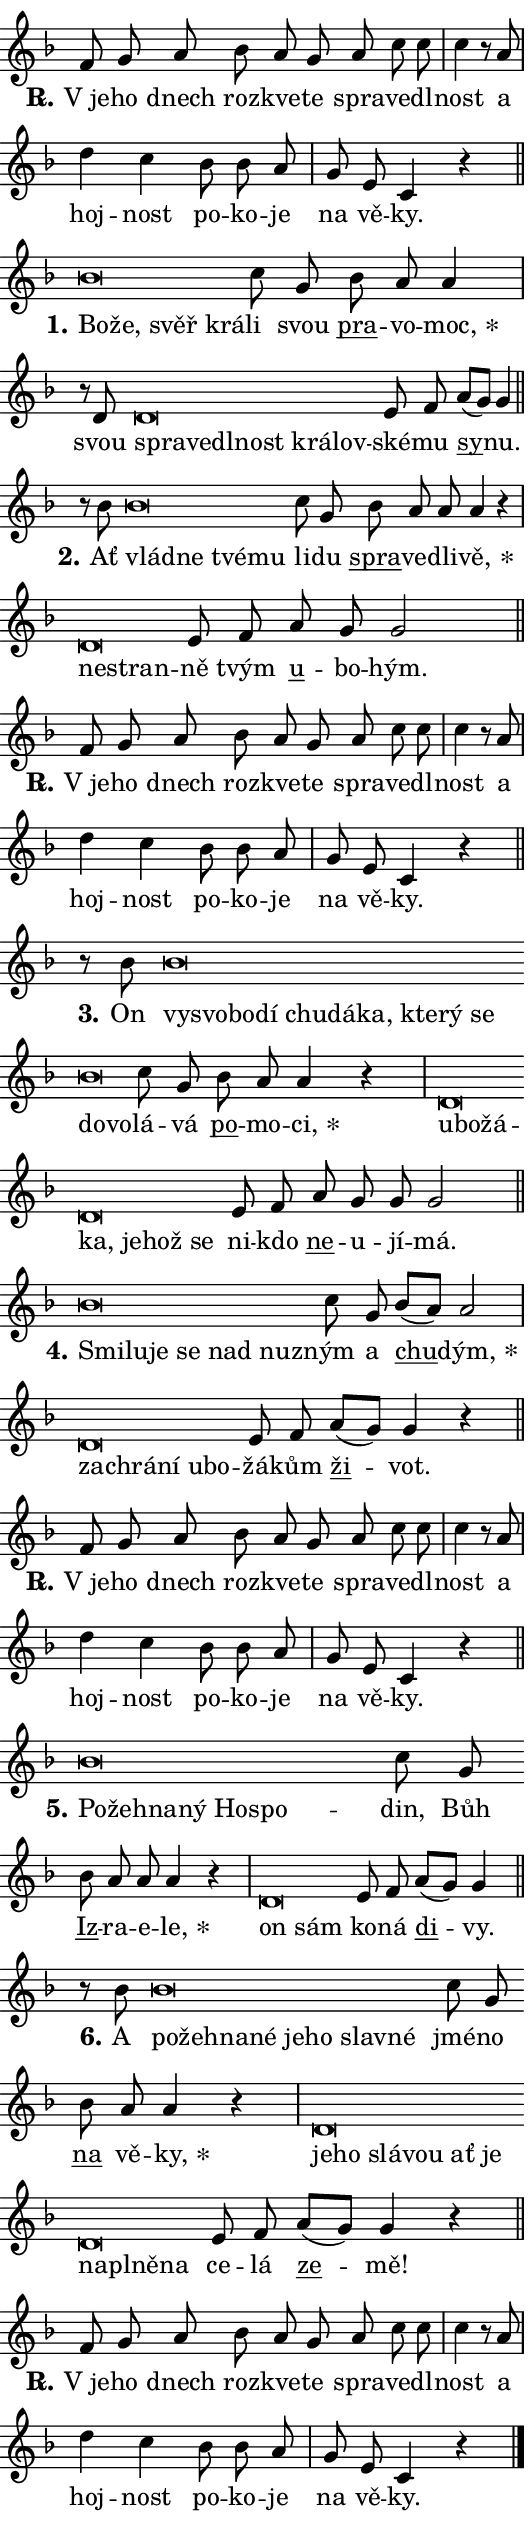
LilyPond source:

\version "2.24.0"
\header { tagline = "" }
\paper {
  indent = 0\cm
  top-margin = 0\cm
  right-margin = 0.13\cm % to fit lyric hyphens
  bottom-margin = 0\cm
  left-margin = 0\cm
  paper-width = 9\cm
  page-breaking = #ly:one-page-breaking
  system-system-spacing.basic-distance = #11
  score-system-spacing.basic-distance = #11
  ragged-last = ##f
}


%% Author: Thomas Morley
%% https://lists.gnu.org/archive/html/lilypond-user/2020-05/msg00002.html
#(define (line-position grob)
"Returns position of @var[grob} in current system:
   @code{'start}, if at first time-step
   @code{'end}, if at last time-step
   @code{'middle} otherwise
"
  (let* ((col (ly:item-get-column grob))
         (ln (ly:grob-object col 'left-neighbor))
         (rn (ly:grob-object col 'right-neighbor))
         (col-to-check-left (if (ly:grob? ln) ln col))
         (col-to-check-right (if (ly:grob? rn) rn col))
         (break-dir-left
           (and
             (ly:grob-property col-to-check-left 'non-musical #f)
             (ly:item-break-dir col-to-check-left)))
         (break-dir-right
           (and
             (ly:grob-property col-to-check-right 'non-musical #f)
             (ly:item-break-dir col-to-check-right))))
        (cond ((eqv? 1 break-dir-left) 'start)
              ((eqv? -1 break-dir-right) 'end)
              (else 'middle))))

#(define (tranparent-at-line-position vctor)
  (lambda (grob)
  "Relying on @code{line-position} select the relevant enry from @var{vctor}.
Used to determine transparency,"
    (case (line-position grob)
      ((end) (not (vector-ref vctor 0)))
      ((middle) (not (vector-ref vctor 1)))
      ((start) (not (vector-ref vctor 2))))))

noteHeadBreakVisibility =
#(define-music-function (break-visibility)(vector?)
"Makes @code{NoteHead}s transparent relying on @var{break-visibility}"
#{
  \override NoteHead.transparent =
    #(tranparent-at-line-position break-visibility)
#})

#(define delete-ledgers-for-transparent-note-heads
  (lambda (grob)
    "Reads whether a @code{NoteHead} is transparent.
If so this @code{NoteHead} is removed from @code{'note-heads} from
@var{grob}, which is supposed to be @code{LedgerLineSpanner}.
As a result ledgers are not printed for this @code{NoteHead}"
    (let* ((nhds-array (ly:grob-object grob 'note-heads))
           (nhds-list
             (if (ly:grob-array? nhds-array)
                 (ly:grob-array->list nhds-array)
                 '()))
           ;; Relies on the transparent-property being done before
           ;; Staff.LedgerLineSpanner.after-line-breaking is executed.
           ;; This is fragile ...
           (to-keep
             (remove
               (lambda (nhd)
                 (ly:grob-property nhd 'transparent #f))
               nhds-list)))
      ;; TODO find a better method to iterate over grob-arrays, similiar
      ;; to filter/remove etc for lists
      ;; For now rebuilt from scratch
      (set! (ly:grob-object grob 'note-heads)  '())
      (for-each
        (lambda (nhd)
          (ly:pointer-group-interface::add-grob grob 'note-heads nhd))
        to-keep))))

squashNotes = {
  \override NoteHead.X-extent = #'(-0.2 . 0.2)
  \override NoteHead.Y-extent = #'(-0.75 . 0)
  \override NoteHead.stencil =
    #(lambda (grob)
       (let ((pos (ly:grob-property grob 'staff-position)))
         (begin
           (if (< pos -7) (display "ERROR: Lower brevis then expected\n") (display ""))
           (if (<= pos -6) ly:text-interface::print ly:note-head::print))))
}
unSquashNotes = {
  \revert NoteHead.X-extent
  \revert NoteHead.Y-extent
  \revert NoteHead.stencil
}

hideNotes = \noteHeadBreakVisibility #begin-of-line-visible
unHideNotes = \noteHeadBreakVisibility #all-visible

% work-around for resetting accidentals
% https://lilypond.org/doc/v2.23/Documentation/notation/displaying-rhythms#unmetered-music
cadenzaMeasure = {
  \cadenzaOff
  \partial 1024 s1024
  \cadenzaOn
}

#(define-markup-command (accent layout props text) (markup?)
  "Underline accented syllable"
  (interpret-markup layout props
    #{\markup \override #'(offset . 4.3) \underline { #text }#}))

responsum = \markup \concat {
  "R" \hspace #-1.05 \path #0.1 #'((moveto 0 0.07) (lineto 0.9 0.8)) \hspace #0.05 "."
}

spaceSize = #0.6828661417322834 % exact space size for TeX Gyre Schola

\layout {
  \context {
    \Staff
    \remove "Time_signature_engraver"
    \override LedgerLineSpanner.after-line-breaking = #delete-ledgers-for-transparent-note-heads
  }
  \context {
    \Lyrics {
      \override LyricSpace.minimum-distance = \spaceSize
      \override LyricText.font-name = #"TeX Gyre Schola"
      \override LyricText.font-size = 1
      \override StanzaNumber.font-name = #"TeX Gyre Schola Bold"
      \override StanzaNumber.font-size = 1
    }
  }
  \context {
    \Score 
    \override NoteHead.text =
      #(lambda (grob) 
        (let ((pos (ly:grob-property grob 'staff-position)))
          #{\markup {
            \combine
              \halign #-0.55 \raise #(if (= pos -6) 0 0.5) \override #'(thickness . 2) \draw-line #'(3.2 . 0)
              \musicglyph "noteheads.sM1"
          }#}))
  }
}

% magnetic-lyrics.ily
%
%   written by
%     Jean Abou Samra <jean@abou-samra.fr>
%     Werner Lemberg <wl@gnu.org>
%
%   adapted by
%     Jiri Hon <jiri.hon@gmail.com>
%
% Version 2022-Apr-15

% https://www.mail-archive.com/lilypond-user@gnu.org/msg149350.html

#(define (Left_hyphen_pointer_engraver context)
   "Collect syllable-hyphen-syllable occurrences in lyrics and store
them in properties.  This engraver only looks to the left.  For
example, if the lyrics input is @code{foo -- bar}, it does the
following.

@itemize @bullet
@item
Set the @code{text} property of the @code{LyricHyphen} grob between
@q{foo} and @q{bar} to @code{foo}.

@item
Set the @code{left-hyphen} property of the @code{LyricText} grob with
text @q{foo} to the @code{LyricHyphen} grob between @q{foo} and
@q{bar}.
@end itemize

Use this auxiliary engraver in combination with the
@code{lyric-@/text::@/apply-@/magnetic-@/offset!} hook."
   (let ((hyphen #f)
         (text #f))
     (make-engraver
      (acknowledgers
       ((lyric-syllable-interface engraver grob source-engraver)
        (set! text grob)))
      (end-acknowledgers
       ((lyric-hyphen-interface engraver grob source-engraver)
        ;(when (not (grob::has-interface grob 'lyric-space-interface))
          (set! hyphen grob)));)
      ((stop-translation-timestep engraver)
       (when (and text hyphen)
         (ly:grob-set-object! text 'left-hyphen hyphen))
       (set! text #f)
       (set! hyphen #f)))))

#(define (lyric-text::apply-magnetic-offset! grob)
   "If the space between two syllables is less than the value in
property @code{LyricText@/.details@/.squash-threshold}, move the right
syllable to the left so that it gets concatenated with the left
syllable.

Use this function as a hook for
@code{LyricText@/.after-@/line-@/breaking} if the
@code{Left_@/hyphen_@/pointer_@/engraver} is active."
   (let ((hyphen (ly:grob-object grob 'left-hyphen #f)))
     (when hyphen
       (let ((left-text (ly:spanner-bound hyphen LEFT)))
         (when (grob::has-interface left-text 'lyric-syllable-interface)
           (let* ((common (ly:grob-common-refpoint grob left-text X))
                  (this-x-ext (ly:grob-extent grob common X))
                  (left-x-ext
                   (begin
                     ;; Trigger magnetism for left-text.
                     (ly:grob-property left-text 'after-line-breaking)
                     (ly:grob-extent left-text common X)))
                  ;; `delta` is the gap width between two syllables.
                  (delta (- (interval-start this-x-ext)
                            (interval-end left-x-ext)))
                  (details (ly:grob-property grob 'details))
                  (threshold (assoc-get 'squash-threshold details 0.2)))
             (when (< delta threshold)
               (let* (;; We have to manipulate the input text so that
                      ;; ligatures crossing syllable boundaries are not
                      ;; disabled.  For languages based on the Latin
                      ;; script this is essentially a beautification.
                      ;; However, for non-Western scripts it can be a
                      ;; necessity.
                      (lt (ly:grob-property left-text 'text))
                      (rt (ly:grob-property grob 'text))
                      (is-space (grob::has-interface hyphen 'lyric-space-interface))
                      (space (if is-space " " ""))
                      (extra-delta (if is-space spaceSize 0))
                      ;; Append new syllable.
                      (ltrt-space (if (and (string? lt) (string? rt))
                                (string-append lt space rt)
                                (make-concat-markup (list lt space rt))))
                      ;; Right-align `ltrt` to the right side.
                      (ltrt-space-markup (grob-interpret-markup
                               grob
                               (make-translate-markup
                                (cons (interval-length this-x-ext) 0)
                                (make-right-align-markup ltrt-space)))))
                 (begin
                   ;; Don't print `left-text`.
                   (ly:grob-set-property! left-text 'stencil #f)
                   ;; Set text and stencil (which holds all collected
                   ;; syllables so far) and shift it to the left.
                   (ly:grob-set-property! grob 'text ltrt-space)
                   (ly:grob-set-property! grob 'stencil ltrt-space-markup)
                   (ly:grob-translate-axis! grob (- (- delta extra-delta)) X))))))))))


#(define (lyric-hyphen::displace-bounds-first grob)
   ;; Make very sure this callback isn't triggered too early.
   (let ((left (ly:spanner-bound grob LEFT))
         (right (ly:spanner-bound grob RIGHT)))
     (ly:grob-property left 'after-line-breaking)
     (ly:grob-property right 'after-line-breaking)
     (ly:lyric-hyphen::print grob)))

squashThreshold = #0.4

\layout {
  \context {
    \Lyrics
    \consists #Left_hyphen_pointer_engraver
    \override LyricText.after-line-breaking =
      #lyric-text::apply-magnetic-offset!
    \override LyricHyphen.stencil = #lyric-hyphen::displace-bounds-first
    \override LyricText.details.squash-threshold = \squashThreshold
    \override LyricHyphen.minimum-distance = 0
    \override LyricHyphen.minimum-length = \squashThreshold
  }
}

squashText = \override LyricText.details.squash-threshold = 9999
unSquashText = \override LyricText.details.squash-threshold = \squashThreshold

leftText = \override LyricText.self-alignment-X = #LEFT
unLeftText = \revert LyricText.self-alignment-X

starOffset = #(lambda (grob) 
                (let ((x_offset (ly:self-alignment-interface::aligned-on-x-parent grob)))
                  (if (= x_offset 0) 0 (+ x_offset 1.2))))

star = #(define-music-function (syllable)(string?)
"Append star separator at the end of a syllable"
#{
  \once \override LyricText.X-offset = #starOffset
  \lyricmode { \markup {
    #syllable
    \override #'((font-name . "TeX Gyre Schola Bold")) \hspace #0.2 \lower #0.65 \larger "*"
  } }
#})

starAccent = #(define-music-function (syllable)(string?)
"Append star separator at the end of a syllable and make accent"
#{
  \once \override LyricText.X-offset = #starOffset
  \lyricmode { \markup {
    \accent #syllable
    \override #'((font-name . "TeX Gyre Schola Bold")) \hspace #0.2 \lower #0.65 \larger "*"
  } }
#})

breath = #(define-music-function (syllable)(string?)
"Append breathing indicator at the end of a syllable"
#{
  \lyricmode { \markup { #syllable "+" } }
#})

optionalBreath = #(define-music-function (syllable)(string?)
"Append optional breathing indicator at the end of a syllable"
#{
  \lyricmode { \markup { #syllable "(+)" } }
#})


\score {
    <<
        \new Voice = "melody" { \cadenzaOn \key f \major \relative { f'8 g a bes a g \bar "" a c c \cadenzaMeasure \bar "|" c4 r8 a \cadenzaMeasure \bar "|" d4 c \bar "" bes8 bes a \cadenzaMeasure \bar "|" g e c4 r \cadenzaMeasure \bar "||" \break } }
        \new Lyrics \lyricsto "melody" { \lyricmode { \set stanza = \responsum
"V je" -- ho dnech roz -- kve -- te spra -- ve -- dl -- nost a hoj -- nost po -- ko -- je na vě -- ky. } }
    >>
    \layout {}
}

\score {
    <<
        \new Voice = "melody" { \cadenzaOn \key f \major \relative { \squashNotes bes'\breve*1/16 \hideNotes \breve*1/16 \bar "" \breve*1/16 \breve*1/16 \bar "" \unHideNotes \unSquashNotes c8 g \bar "" bes a a4 \cadenzaMeasure \bar "|" r8 d, \squashNotes d\breve*1/16 \hideNotes \breve*1/16 \bar "" \breve*1/16 \bar "" \breve*1/16 \bar "" \breve*1/16 \breve*1/16 \bar "" \unHideNotes \unSquashNotes e8 f \bar "" a[( g)] g4 \cadenzaMeasure \bar "||" \break } }
        \new Lyrics \lyricsto "melody" { \lyricmode { \set stanza = "1."
\leftText Bo -- \squashText že, svěř krá -- \unLeftText \unSquashText li svou \markup \accent pra -- vo -- \star moc, svou \leftText spra -- \squashText ve -- dl -- nost krá -- lov -- \unLeftText \unSquashText ské -- mu \markup \accent sy -- nu. } }
    >>
    \layout {}
}

\score {
    <<
        \new Voice = "melody" { \cadenzaOn \key f \major \relative { r8 bes' \squashNotes bes\breve*1/16 \hideNotes \breve*1/16 \bar "" \breve*1/16 \breve*1/16 \bar "" \unHideNotes \unSquashNotes c8 g \bar "" bes a a a4 r \cadenzaMeasure \bar "|" \squashNotes d,\breve*1/16 \hideNotes \breve*1/16 \bar "" \unHideNotes \unSquashNotes e8 f \bar "" a g g2 \cadenzaMeasure \bar "||" \break } }
        \new Lyrics \lyricsto "melody" { \lyricmode { \set stanza = "2."
Ať \leftText vlád -- \squashText ne tvé -- mu \unLeftText \unSquashText li -- du \markup \accent spra -- ve -- dli -- \star vě, \leftText ne -- \squashText stran -- \unLeftText \unSquashText ně tvým \markup \accent u -- bo -- hým. } }
    >>
    \layout {}
}

\score {
    <<
        \new Voice = "melody" { \cadenzaOn \key f \major \relative { f'8 g a bes a g \bar "" a c c \cadenzaMeasure \bar "|" c4 r8 a \cadenzaMeasure \bar "|" d4 c \bar "" bes8 bes a \cadenzaMeasure \bar "|" g e c4 r \cadenzaMeasure \bar "||" \break } }
        \new Lyrics \lyricsto "melody" { \lyricmode { \set stanza = \responsum
"V je" -- ho dnech roz -- kve -- te spra -- ve -- dl -- nost a hoj -- nost po -- ko -- je na vě -- ky. } }
    >>
    \layout {}
}

\score {
    <<
        \new Voice = "melody" { \cadenzaOn \key f \major \relative { r8 bes' \squashNotes bes\breve*1/16 \hideNotes \breve*1/16 \bar "" \breve*1/16 \bar "" \breve*1/16 \bar "" \breve*1/16 \bar "" \breve*1/16 \bar "" \breve*1/16 \bar "" \breve*1/16 \bar "" \breve*1/16 \bar "" \breve*1/16 \bar "" \breve*1/16 \breve*1/16 \bar "" \unHideNotes \unSquashNotes c8 g \bar "" bes a a4 r \cadenzaMeasure \bar "|" \squashNotes d,\breve*1/16 \hideNotes \breve*1/16 \bar "" \breve*1/16 \bar "" \breve*1/16 \bar "" \breve*1/16 \bar "" \breve*1/16 \breve*1/16 \bar "" \unHideNotes \unSquashNotes e8 f \bar "" a g g g2 \cadenzaMeasure \bar "||" \break } }
        \new Lyrics \lyricsto "melody" { \lyricmode { \set stanza = "3."
On \leftText vy -- \squashText svo -- bo -- dí chu -- dá -- ka, kte -- rý se do -- vo -- \unLeftText \unSquashText lá -- vá \markup \accent po -- mo -- \star ci, \leftText u -- \squashText bo -- žá -- ka, je -- hož se \unLeftText \unSquashText ni -- kdo \markup \accent ne -- u -- jí -- má. } }
    >>
    \layout {}
}

\score {
    <<
        \new Voice = "melody" { \cadenzaOn \key f \major \relative { \squashNotes bes'\breve*1/16 \hideNotes \breve*1/16 \bar "" \breve*1/16 \bar "" \breve*1/16 \bar "" \breve*1/16 \breve*1/16 \bar "" \unHideNotes \unSquashNotes c8 g \bar "" bes[( a)] a2 \cadenzaMeasure \bar "|" \squashNotes d,\breve*1/16 \hideNotes \breve*1/16 \bar "" \breve*1/16 \bar "" \breve*1/16 \breve*1/16 \bar "" \unHideNotes \unSquashNotes e8 f \bar "" a[( g)] g4 r \cadenzaMeasure \bar "||" \break } }
        \new Lyrics \lyricsto "melody" { \lyricmode { \set stanza = "4."
\leftText Smi -- \squashText lu -- je se nad nuz -- \unLeftText \unSquashText ným a \markup \accent chu -- \star dým, \leftText za -- \squashText chrá -- ní u -- bo -- \unLeftText \unSquashText žá -- kům \markup \accent ži -- vot. } }
    >>
    \layout {}
}

\score {
    <<
        \new Voice = "melody" { \cadenzaOn \key f \major \relative { f'8 g a bes a g \bar "" a c c \cadenzaMeasure \bar "|" c4 r8 a \cadenzaMeasure \bar "|" d4 c \bar "" bes8 bes a \cadenzaMeasure \bar "|" g e c4 r \cadenzaMeasure \bar "||" \break } }
        \new Lyrics \lyricsto "melody" { \lyricmode { \set stanza = \responsum
"V je" -- ho dnech roz -- kve -- te spra -- ve -- dl -- nost a hoj -- nost po -- ko -- je na vě -- ky. } }
    >>
    \layout {}
}

\score {
    <<
        \new Voice = "melody" { \cadenzaOn \key f \major \relative { \squashNotes bes'\breve*1/16 \hideNotes \breve*1/16 \bar "" \breve*1/16 \bar "" \breve*1/16 \bar "" \breve*1/16 \breve*1/16 \bar "" \unHideNotes \unSquashNotes c8 g \bar "" bes a a a4 r \cadenzaMeasure \bar "|" \squashNotes d,\breve*1/16 \hideNotes \breve*1/16 \bar "" \unHideNotes \unSquashNotes e8 f \bar "" a[( g)] g4 \cadenzaMeasure \bar "||" \break } }
        \new Lyrics \lyricsto "melody" { \lyricmode { \set stanza = "5."
\leftText Po -- \squashText žeh -- na -- ný Ho -- spo -- \unLeftText \unSquashText din, Bůh \markup \accent Iz -- ra -- e -- \star le, \leftText on \squashText sám \unLeftText \unSquashText ko -- ná \markup \accent di -- vy. } }
    >>
    \layout {}
}

\score {
    <<
        \new Voice = "melody" { \cadenzaOn \key f \major \relative { r8 bes' \squashNotes bes\breve*1/16 \hideNotes \breve*1/16 \bar "" \breve*1/16 \bar "" \breve*1/16 \bar "" \breve*1/16 \bar "" \breve*1/16 \bar "" \breve*1/16 \breve*1/16 \bar "" \unHideNotes \unSquashNotes c8 g \bar "" bes a a4 r \cadenzaMeasure \bar "|" \squashNotes d,\breve*1/16 \hideNotes \breve*1/16 \bar "" \breve*1/16 \bar "" \breve*1/16 \bar "" \breve*1/16 \bar "" \breve*1/16 \bar "" \breve*1/16 \bar "" \breve*1/16 \bar "" \breve*1/16 \breve*1/16 \bar "" \unHideNotes \unSquashNotes e8 f \bar "" a[( g)] g4 r \cadenzaMeasure \bar "||" \break } }
        \new Lyrics \lyricsto "melody" { \lyricmode { \set stanza = "6."
A \leftText po -- \squashText žeh -- na -- né je -- ho slav -- né \unLeftText \unSquashText jmé -- no \markup \accent na vě -- \star ky, \leftText je -- \squashText ho slá -- vou ať je na -- pl -- ně -- na \unLeftText \unSquashText ce -- lá \markup \accent ze -- mě! } }
    >>
    \layout {}
}

\score {
    <<
        \new Voice = "melody" { \cadenzaOn \key f \major \relative { f'8 g a bes a g \bar "" a c c \cadenzaMeasure \bar "|" c4 r8 a \cadenzaMeasure \bar "|" d4 c \bar "" bes8 bes a \cadenzaMeasure \bar "|" g e c4 r \cadenzaMeasure \bar "||" \break } \bar "|." }
        \new Lyrics \lyricsto "melody" { \lyricmode { \set stanza = \responsum
"V je" -- ho dnech roz -- kve -- te spra -- ve -- dl -- nost a hoj -- nost po -- ko -- je na vě -- ky. } }
    >>
    \layout {}
}
